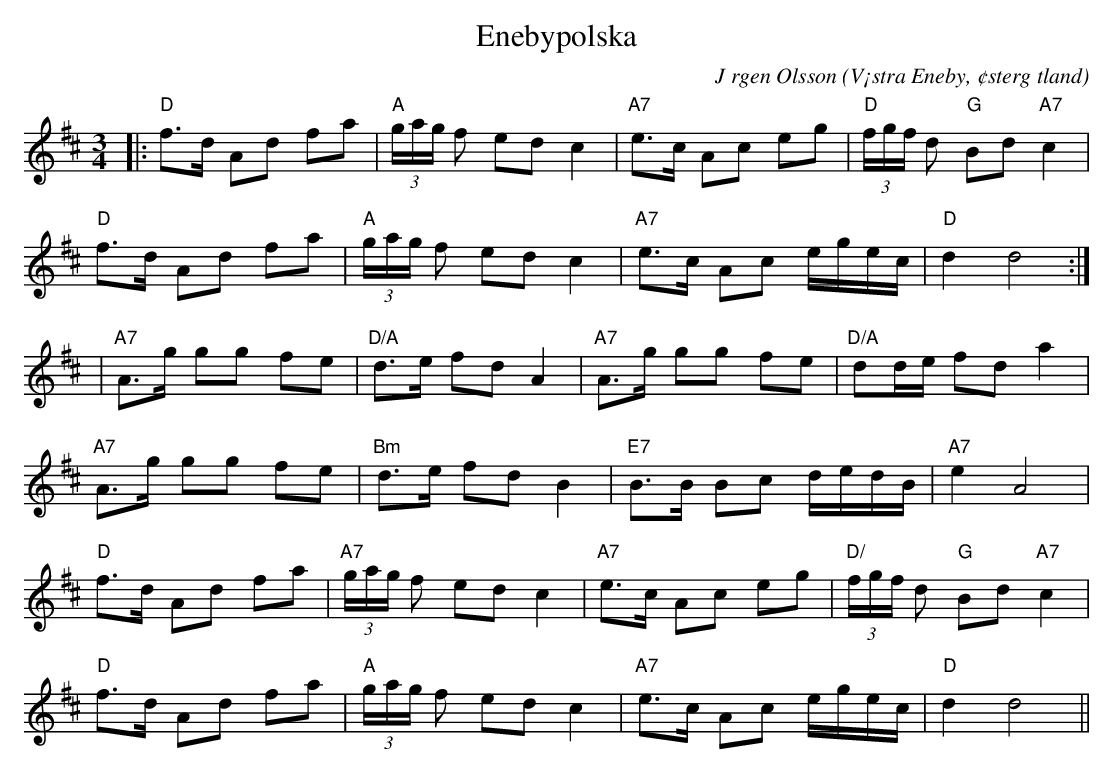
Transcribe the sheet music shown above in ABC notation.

X:1
T:Enebypolska
C:J rgen Olsson
O:V¡stra Eneby, ¢sterg tland
M:3/4
L:1/8
K:D
|:"D"f>d Ad fa|"A"(3g/a/g/ f ed c2|"A7"e>c Ac eg|"D"(3f/g/f/ d "G"Bd "A7"c2|
"D"f>d Ad fa|"A"(3g/a/g/ f ed c2|"A7"e>c Ac e/g/e/c/|"D"d2 d4:|
|"A7"A>g gg fe|"D/A"d>e fd A2|"A7"A>g gg fe|"D/A" dd/e/ fd a2|
"A7"A>g gg fe|"Bm"d>e fd B2|"E7"B>B Bc d/e/d/B/|"A7" e2 A4|
"D"f>d Ad fa|"A7"(3g/a/g/ f ed c2|"A7"e>c Ac eg|"D/"(3f/g/f/ d "G"Bd "A7"c2|
"D"f>d Ad fa|"A"(3g/a/g/ f ed c2|"A7"e>c Ac e/g/e/c/|"D"d2 d4 ||
